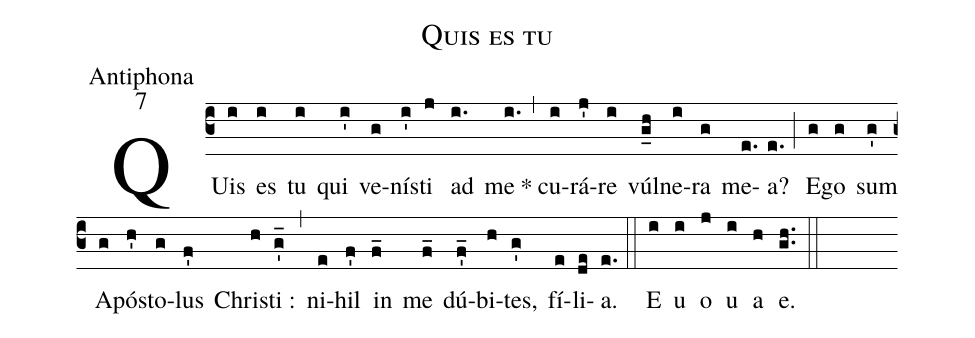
name:Quis es tu;
office-part:Antiphona;
mode:7;
%%
(c3) QUis(i) es(i) tu(i) qui(i') ve(g)nís(i')ti(j) ad(i.) me(i.) *(,)cu(i)rá(j')re(i) vúl(g_h)ne(i)ra(g) me(e.)a?(e.) (;)E(g)go(g) sum(g') A(g)pós(h')to(g)lus(f') Chris(h)ti :(g'_) (,)ni(e)hil(f') in(f_) me(f_) dú(f'_)bi(h)tes,(g') fí(e)li(de)a.(e.) (::)E(i) u(i) o(j) u(i) a(h) e.(gh..) (::)
